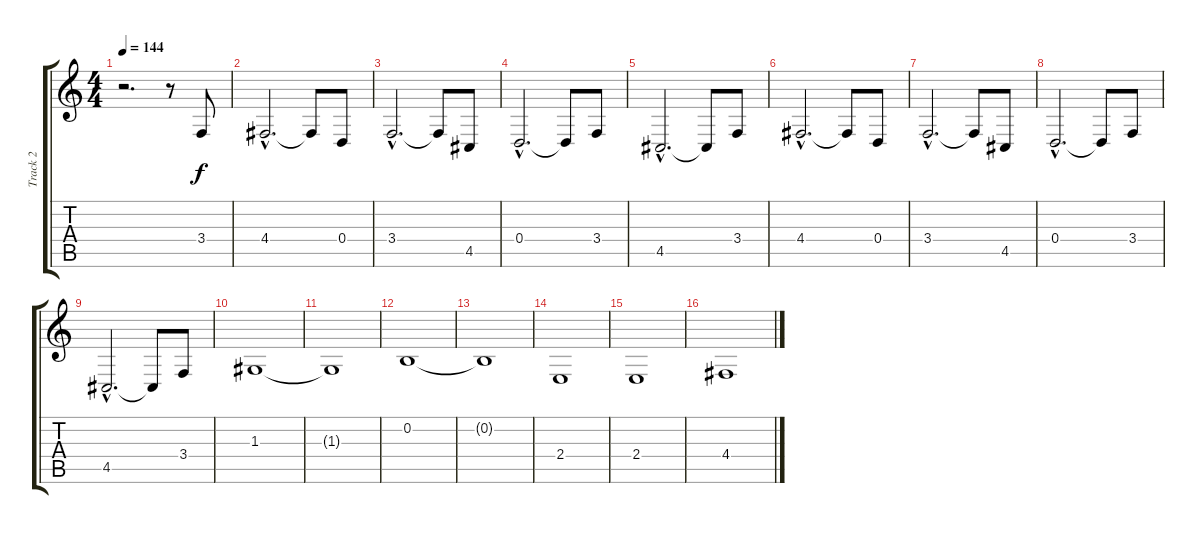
\track ("Track 2" "Track 2") {instrument trumpet}
\staff {score tabs}
\tuning (E4 B3 G3 D3 A2 E2) {hide}
\ts (4 4)
\tempo 144
\clef g2
\ks c
r.2{d dy f instrument trumpet} r.8 3.4.8 |
4.4{hac}.2{d} 4.4{t}.8 0.4.8 |
3.4{hac}.2{d} 3.4{t}.8 4.5.8 |
0.4{hac}.2{d} 0.4{t}.8 3.4.8 |
4.5{hac}.2{d} 4.5{t}.8 3.4.8 |
4.4{hac}.2{d} 4.4{t}.8 0.4.8 |
3.4{hac}.2{d} 3.4{t}.8 4.5.8 |
0.4{hac}.2{d} 0.4{t}.8 3.4.8 |
4.5{hac}.2{d} 4.5{t}.8 3.4.8 |
1.3.1 |
1.3{t}.1 |
0.2.1 |
0.2{t}.1 |
2.4.1 |
2.4.1 |
4.4.1
